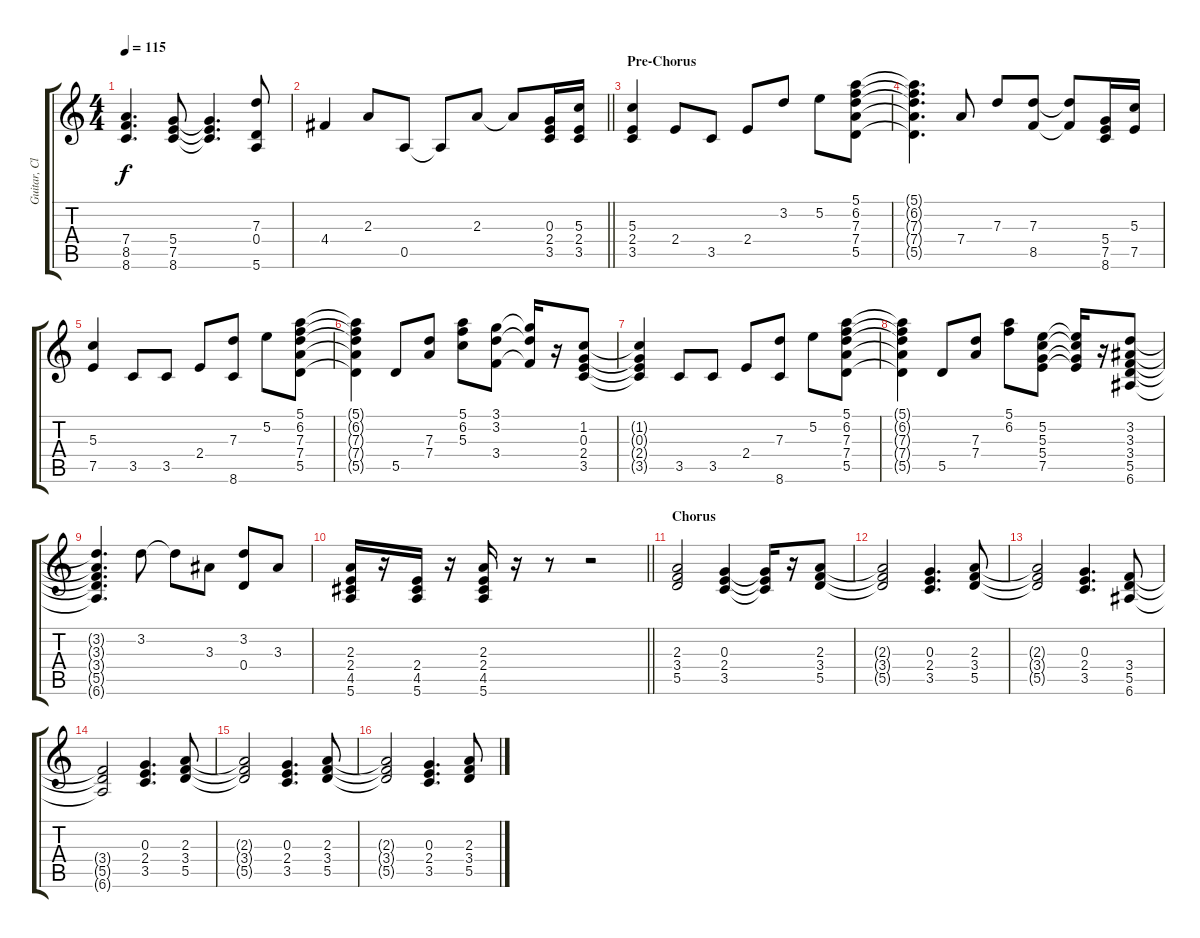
\track ("Guitar, Clean" "Guitar, Cl") {instrument electricguitarclean}
\staff {score tabs}
\tuning (E4 B3 G3 D3 A2 E2) {hide}
\ts (4 4)
\tempo 115
\clef g2
\ks c
(7.4{t} 8.5{t} 8.6{t}).4{d dy f} (5.4 7.5 8.6).8 (5.4{t} 7.5{t} 8.6{t}).4{d} (7.3 0.4 5.6).8 |
\barLineRight lightlight
4.4.4 2.3.8 0.5.8 0.5{t}.8 2.3.8 2.3{t}.8 (0.3 2.4 3.5).16 (5.3 2.4 3.5).16 |
\section ("" "Pre-Chorus")
(5.3 2.4 3.5).4 2.4.8 3.5.8 2.4.8 3.2.8 5.2.8 (5.1 6.2 7.3 7.4 5.5).8 |
(5.1{t} 6.2{t} 7.3{t} 7.4{t} 5.5{t}).4{d} 7.4.8 7.3.8 (7.3 8.5).8 (7.3{t} 8.5{t}).8 (5.4 7.5 8.6).16 (5.3 7.5).16 |
(5.3 7.5).4 3.5.8 3.5.8 2.4.8 (7.3 8.6).8 5.2.8 (5.1 6.2 7.3 7.4 5.5).8 |
(5.1{t} 6.2{t} 7.3{t} 7.4{t} 5.5{t}).4 5.5.8 (7.3 7.4).8 (5.1 6.2 5.3).8 (3.1 3.2 3.4).8 (3.1{t} 3.2{t} 3.4{t}).16 r.16 (1.2 0.3 2.4 3.5).8 |
(1.2{t} 0.3{t} 2.4{t} 3.5{t}).4 3.5.8 3.5.8 2.4.8 (7.3 8.6).8 5.2.8 (5.1 6.2 7.3 7.4 5.5).8 |
(5.1{t} 6.2{t} 7.3{t} 7.4{t} 5.5{t}).4 5.5.8 (7.3 7.4).8 (5.1 6.2).8 (5.2 5.3 5.4 7.5).8 (5.2{t} 5.3{t} 5.4{t} 7.5{t}).16 r.16 (3.2 3.3 3.4 5.5 6.6).8 |
(3.2{t} 3.3{t} 3.4{t} 5.5{t} 6.6{t}).4{d} 3.2.8 3.2{t}.8 3.3.8 (3.2 0.4).8 3.3.8 |
\barLineRight lightlight
(2.3 2.4 4.5 5.6).16 r.16 (2.4 4.5 5.6).16 r.16 (2.3 2.4 4.5 5.6).16 r.16 r.8 r.2 |
\section ("" "Chorus")
(2.3 3.4 5.5).2 (0.3 2.4 3.5).4 (0.3{t} 2.4{t} 3.5{t}).16 r.16 (2.3 3.4 5.5).8 |
(2.3{t} 3.4{t} 5.5{t}).2 (0.3 2.4 3.5).4{d} (2.3 3.4 5.5).8 |
(2.3{t} 3.4{t} 5.5{t}).2 (0.3 2.4 3.5).4{d} (3.4 5.5 6.6).8 |
(3.4{t} 5.5{t} 6.6{t}).2 (0.3 2.4 3.5).4{d} (2.3 3.4 5.5).8 |
(2.3{t} 3.4{t} 5.5{t}).2 (0.3 2.4 3.5).4{d} (2.3 3.4 5.5).8 |
(2.3{t} 3.4{t} 5.5{t}).2 (0.3 2.4 3.5).4{d} (2.3 3.4 5.5).8
